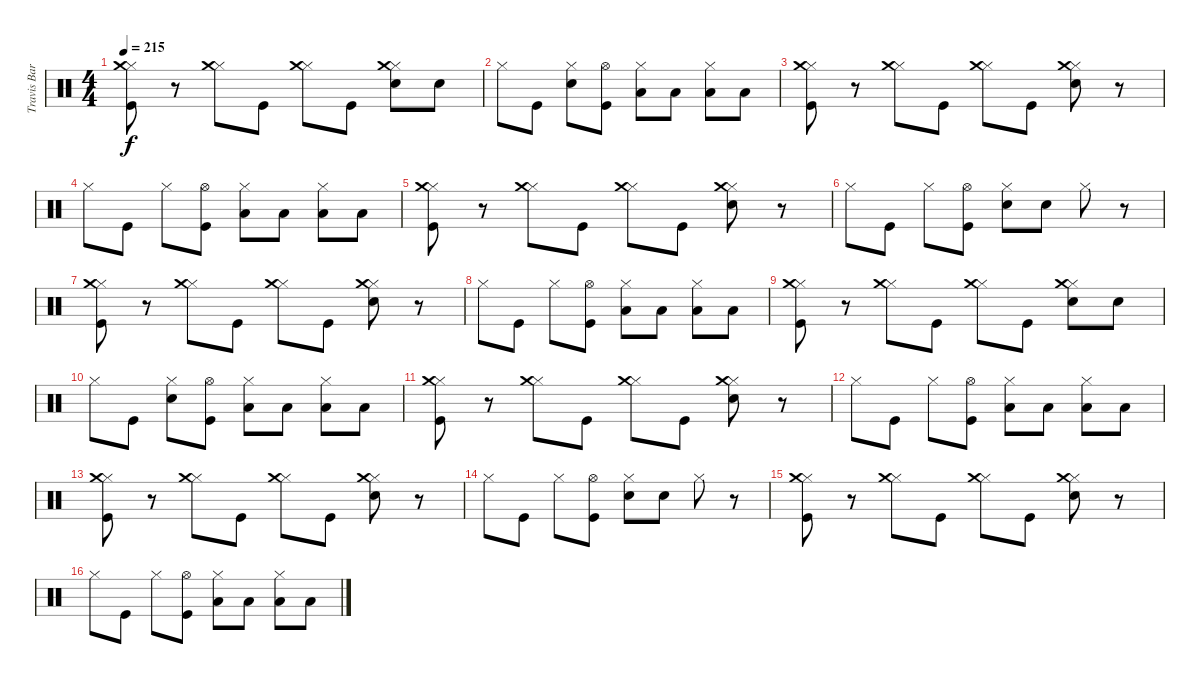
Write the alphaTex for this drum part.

\track ("Travis Barker (Drums)" "Travis Bar") {instrument percussion}
\staff {score}
\articulation defaults
\ts (4 4)
\tempo 215
\clef neutral
\ks c
("Kick (hit)" "Hi-Hat (closed)" "Crash medium (hit)").8{dy f} r.8 ("Hi-Hat (closed)" "Crash medium (hit)").8 "Kick (hit)".8 ("Hi-Hat (closed)" "Crash medium (hit)").8 "Kick (hit)".8 ("Electric Snare (hit)" "Hi-Hat (closed)" "Crash medium (hit)").8 "Electric Snare (hit)".8 |
"Hi-Hat (closed)".8 "Kick (hit)".8 ("Electric Snare (hit)" "Hi-Hat (closed)").8 ("Kick (hit)" "Hi-Hat (open)").8 ("Low Tom (hit)" "Hi-Hat (closed)").8 "Low Tom (hit)".8 ("Low Floor Tom (hit)" "Hi-Hat (closed)").8 "Low Floor Tom (hit)".8 |
("Kick (hit)" "Hi-Hat (closed)" "Crash medium (hit)").8 r.8 ("Hi-Hat (closed)" "Crash medium (hit)").8 "Kick (hit)".8 ("Hi-Hat (closed)" "Crash medium (hit)").8 "Kick (hit)".8 ("Electric Snare (hit)" "Hi-Hat (closed)" "Crash medium (hit)").8 r.8 |
"Hi-Hat (closed)".8 "Kick (hit)".8 "Hi-Hat (closed)".8 ("Kick (hit)" "Hi-Hat (open)").8 ("Low Tom (hit)" "Hi-Hat (closed)").8 "Low Tom (hit)".8 ("Low Floor Tom (hit)" "Hi-Hat (closed)").8 "Low Floor Tom (hit)".8 |
("Kick (hit)" "Hi-Hat (closed)" "Crash medium (hit)").8 r.8 ("Hi-Hat (closed)" "Crash medium (hit)").8 "Kick (hit)".8 ("Hi-Hat (closed)" "Crash medium (hit)").8 "Kick (hit)".8 ("Electric Snare (hit)" "Hi-Hat (closed)" "Crash medium (hit)").8 r.8 |
"Hi-Hat (closed)".8 "Kick (hit)".8 "Hi-Hat (closed)".8 ("Kick (hit)" "Hi-Hat (open)").8 ("Electric Snare (hit)" "Hi-Hat (closed)").8 "Electric Snare (hit)".8 "Hi-Hat (closed)".8 r.8 |
("Kick (hit)" "Hi-Hat (closed)" "Crash medium (hit)").8 r.8 ("Hi-Hat (closed)" "Crash medium (hit)").8 "Kick (hit)".8 ("Hi-Hat (closed)" "Crash medium (hit)").8 "Kick (hit)".8 ("Electric Snare (hit)" "Hi-Hat (closed)" "Crash medium (hit)").8 r.8 |
"Hi-Hat (closed)".8 "Kick (hit)".8 "Hi-Hat (closed)".8 ("Kick (hit)" "Hi-Hat (open)").8 ("Low Tom (hit)" "Hi-Hat (closed)").8 "Low Tom (hit)".8 ("Low Floor Tom (hit)" "Hi-Hat (closed)").8 "Low Floor Tom (hit)".8 |
("Kick (hit)" "Hi-Hat (closed)" "Crash medium (hit)").8 r.8 ("Hi-Hat (closed)" "Crash medium (hit)").8 "Kick (hit)".8 ("Hi-Hat (closed)" "Crash medium (hit)").8 "Kick (hit)".8 ("Electric Snare (hit)" "Hi-Hat (closed)" "Crash medium (hit)").8 "Electric Snare (hit)".8 |
"Hi-Hat (closed)".8 "Kick (hit)".8 ("Electric Snare (hit)" "Hi-Hat (closed)").8 ("Kick (hit)" "Hi-Hat (open)").8 ("Low Tom (hit)" "Hi-Hat (closed)").8 "Low Tom (hit)".8 ("Low Floor Tom (hit)" "Hi-Hat (closed)").8 "Low Floor Tom (hit)".8 |
("Kick (hit)" "Hi-Hat (closed)" "Crash medium (hit)").8 r.8 ("Hi-Hat (closed)" "Crash medium (hit)").8 "Kick (hit)".8 ("Hi-Hat (closed)" "Crash medium (hit)").8 "Kick (hit)".8 ("Electric Snare (hit)" "Hi-Hat (closed)" "Crash medium (hit)").8 r.8 |
"Hi-Hat (closed)".8 "Kick (hit)".8 "Hi-Hat (closed)".8 ("Kick (hit)" "Hi-Hat (open)").8 ("Low Tom (hit)" "Hi-Hat (closed)").8 "Low Tom (hit)".8 ("Low Floor Tom (hit)" "Hi-Hat (closed)").8 "Low Floor Tom (hit)".8 |
("Kick (hit)" "Hi-Hat (closed)" "Crash medium (hit)").8 r.8 ("Hi-Hat (closed)" "Crash medium (hit)").8 "Kick (hit)".8 ("Hi-Hat (closed)" "Crash medium (hit)").8 "Kick (hit)".8 ("Electric Snare (hit)" "Hi-Hat (closed)" "Crash medium (hit)").8 r.8 |
"Hi-Hat (closed)".8 "Kick (hit)".8 "Hi-Hat (closed)".8 ("Kick (hit)" "Hi-Hat (open)").8 ("Electric Snare (hit)" "Hi-Hat (closed)").8 "Electric Snare (hit)".8 "Hi-Hat (closed)".8 r.8 |
("Kick (hit)" "Hi-Hat (closed)" "Crash medium (hit)").8 r.8 ("Hi-Hat (closed)" "Crash medium (hit)").8 "Kick (hit)".8 ("Hi-Hat (closed)" "Crash medium (hit)").8 "Kick (hit)".8 ("Electric Snare (hit)" "Hi-Hat (closed)" "Crash medium (hit)").8 r.8 |
"Hi-Hat (closed)".8 "Kick (hit)".8 "Hi-Hat (closed)".8 ("Kick (hit)" "Hi-Hat (open)").8 ("Low Tom (hit)" "Hi-Hat (closed)").8 "Low Tom (hit)".8 ("Low Floor Tom (hit)" "Hi-Hat (closed)").8 "Low Floor Tom (hit)".8
